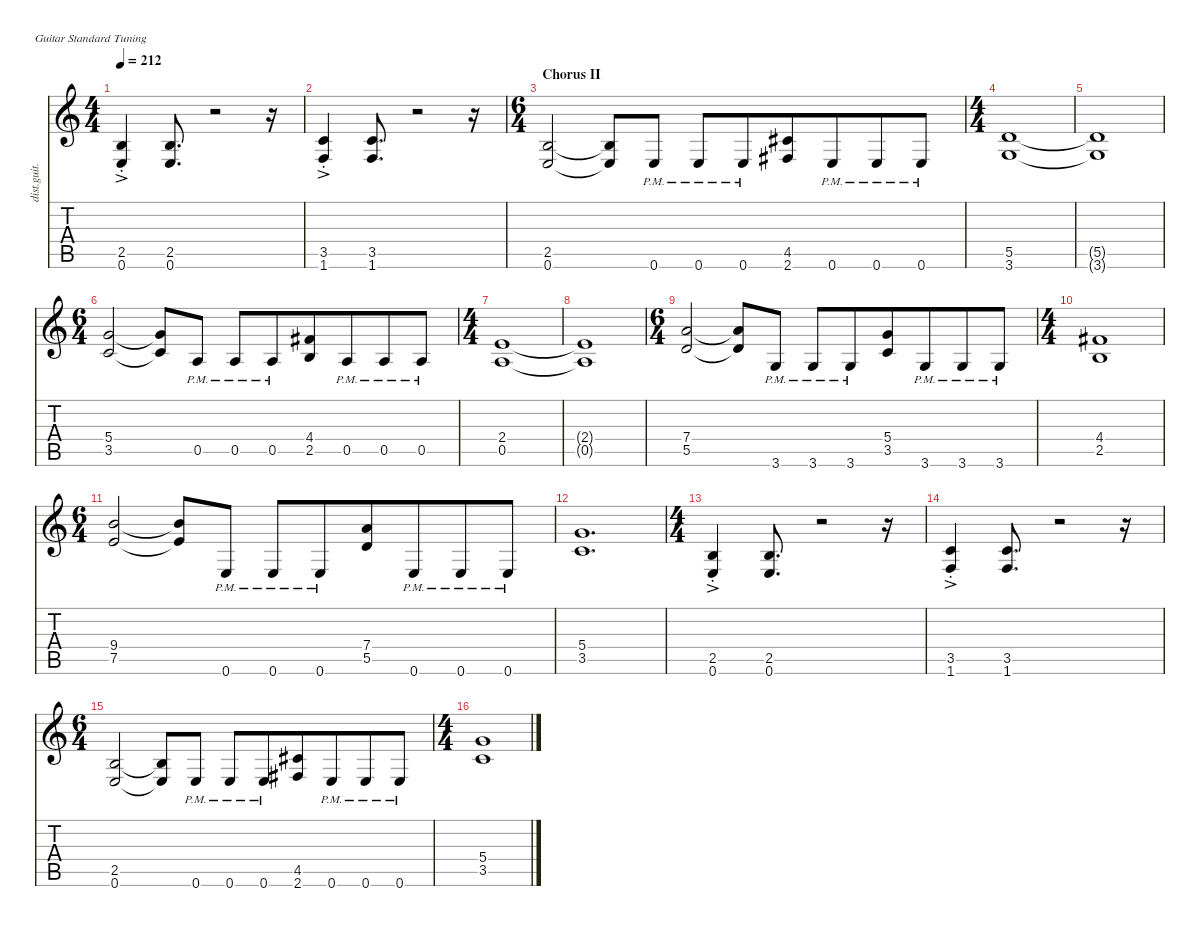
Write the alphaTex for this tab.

\defaultSystemsLayout 4
\hideDynamics
\bracketExtendMode nobrackets
\track ("Rhythm Guitar (James)" "dist.guit.") {instrument distortionguitar}
\staff {score tabs}
\tuning (E4 B3 G3 D3 A2 E2)
\ts (4 4)
\tempo 212
\clef g2
\ks c
(2.5{ac st} 0.6{ac st}).4{dy mp beam Up} (2.5 0.6).8{d dy mf beam Up} r.2{beam Down} r.16{beam Down} |
(3.5{ac st} 1.6{ac st}).4{dy mp beam Up} (3.5 1.6).8{d dy mf beam Up} r.2{beam Down} r.16{beam Down} |
\ts (6 4)
\beaming (8 2 2 2 6)
\section ("" "Chorus II")
(2.5 0.6).2{dy f beam Up} (2.5{t} 0.6{t}).8{beam Up} 0.6{pm}.8{beam Up} 0.6{pm}.8{beam Up} 0.6{pm}.8{beam Up} (4.5{acc #} 2.6{acc #}).8{beam Up} 0.6{pm}.8{beam Up} 0.6{pm}.8{beam Up} 0.6{pm}.8{beam Up} |
\ts (4 4)
\beaming (8 2 2 2 2)
(5.5 3.6).1{beam Up} |
(5.5{t} 3.6{t}).1{beam Up} |
\ts (6 4)
\beaming (8 2 2 2 6)
(5.4 3.5).2{beam Up} (5.4{t} 3.5{t}).8{beam Up} 0.5{pm}.8{beam Up} 0.5{pm}.8{beam Up} 0.5{pm}.8{beam Up} (4.4{acc #} 2.5).8{beam Up} 0.5{pm}.8{beam Up} 0.5{pm}.8{beam Up} 0.5{pm}.8{beam Up} |
\ts (4 4)
\beaming (8 2 2 2 2)
(2.4 0.5).1{beam Up} |
(2.4{t} 0.5{t}).1{beam Up} |
\ts (6 4)
\beaming (8 2 2 2 6)
(7.4 5.5).2{beam Up} (7.4{t} 5.5{t}).8{beam Up} 3.6{pm}.8{beam Up} 3.6{pm}.8{beam Up} 3.6{pm}.8{beam Up} (5.4 3.5).8{beam Up} 3.6{pm}.8{beam Up} 3.6{pm}.8{beam Up} 3.6{pm}.8{beam Up} |
\ts (4 4)
\beaming (8 2 2 2 2)
(4.4{acc #} 2.5).1{beam Up} |
\ts (6 4)
\beaming (8 2 2 2 6)
(9.4 7.5).2{beam Up} (9.4{t} 7.5{t}).8{beam Up} 0.6{pm}.8{beam Up} 0.6{pm}.8{beam Up} 0.6{pm}.8{beam Up} (7.4 5.5).8{beam Up} 0.6{pm}.8{beam Up} 0.6{pm}.8{beam Up} 0.6{pm}.8{beam Up} |
(5.4 3.5).1{d beam Up} |
\ts (4 4)
\beaming (8 2 2 2 2)
(2.5{ac st} 0.6{ac st}).4{dy mp beam Up} (2.5 0.6).8{d dy mf beam Up} r.2{beam Down} r.16{beam Down} |
(3.5{ac st} 1.6{ac st}).4{dy mp beam Up} (3.5 1.6).8{d dy mf beam Up} r.2{beam Down} r.16{beam Down} |
\ts (6 4)
\beaming (8 2 2 2 6)
(2.5 0.6).2{dy f beam Up} (2.5{t} 0.6{t}).8{beam Up} 0.6{pm}.8{beam Up} 0.6{pm}.8{beam Up} 0.6{pm}.8{beam Up} (4.5{acc #} 2.6{acc #}).8{beam Up} 0.6{pm}.8{beam Up} 0.6{pm}.8{beam Up} 0.6{pm}.8{beam Up} |
\ts (4 4)
\beaming (8 2 2 2 2)
(5.4 3.5).1{beam Up}
